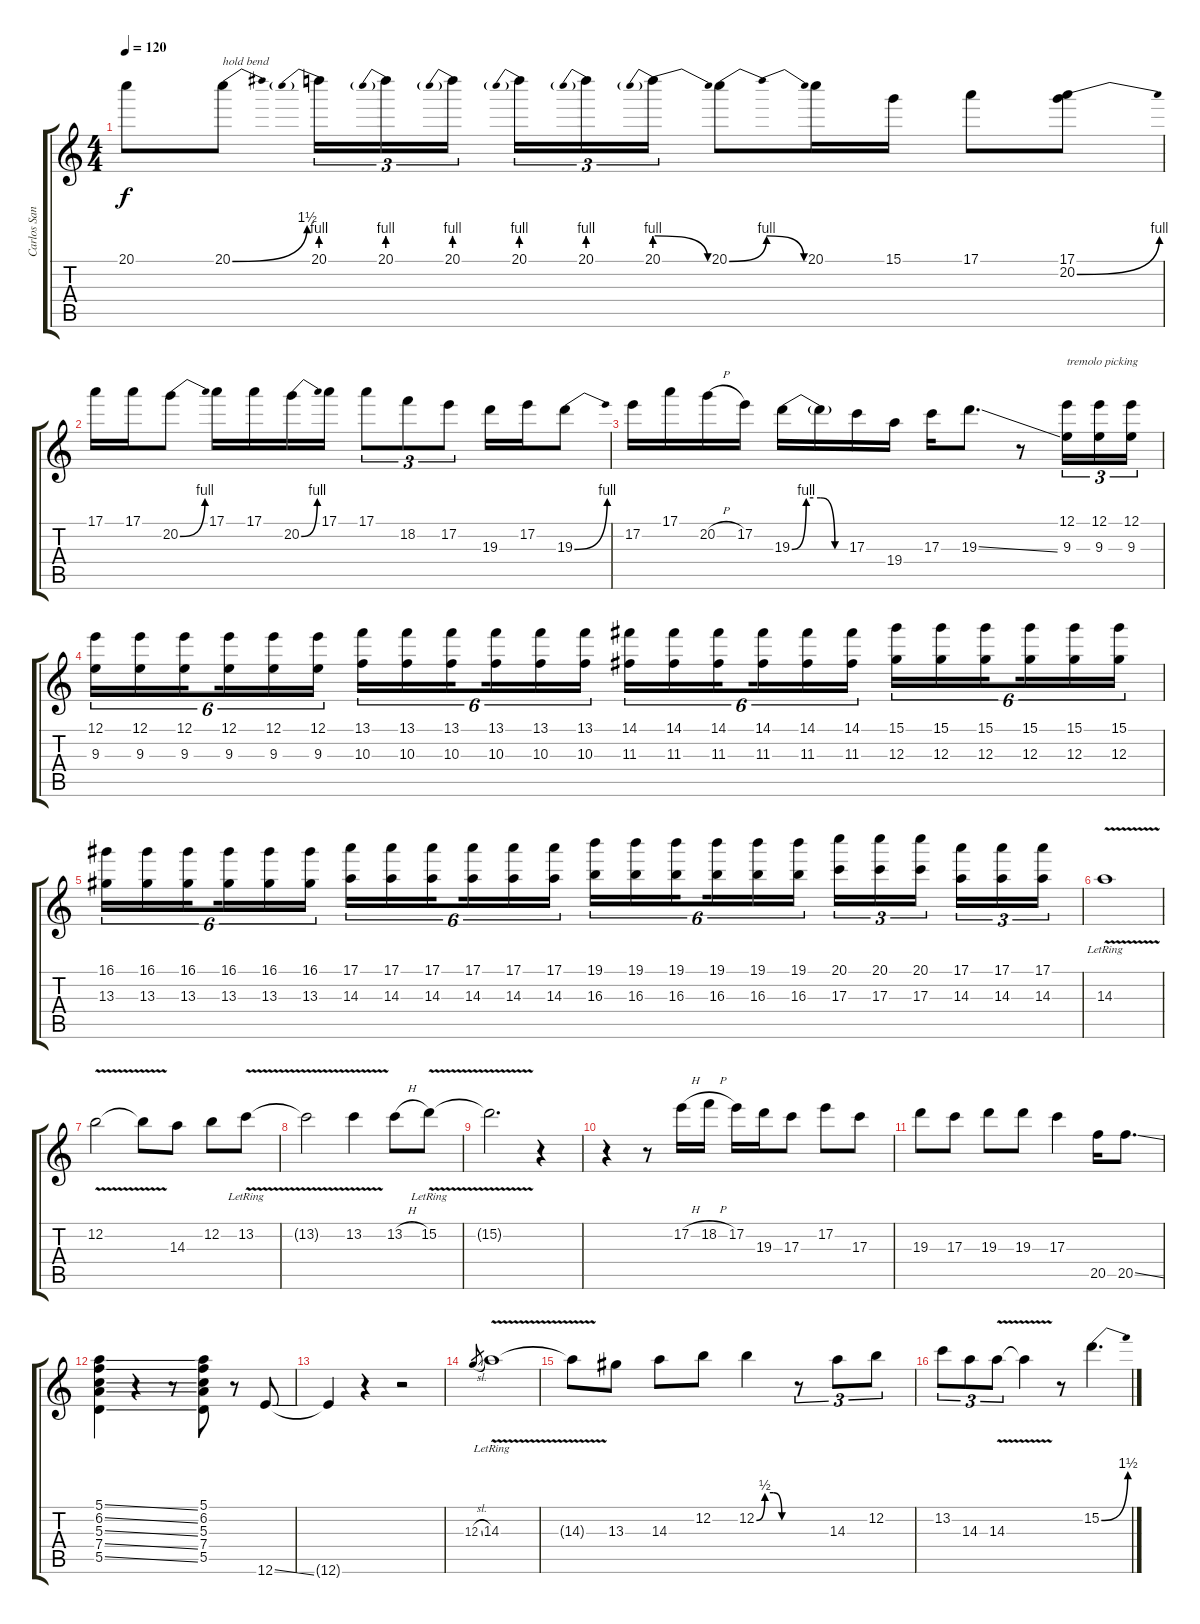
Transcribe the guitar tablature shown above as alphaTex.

\track ("Carlos Santana" "Carlos San") {instrument distortionguitar}
\staff {score tabs}
\tuning (E4 B3 G3 D3 A2 E2) {hide}
\ts (4 4)
\tempo 120
\clef g2
\ks c
20.1.8{dy f} 20.1{be (bend 0 0 60 6)}.8{txt "hold bend"} 20.1{be (prebend 0 4 60 4)}.16{tu (3 2)} 20.1{be (prebend 0 4 60 4)}.16{tu (3 2)} 20.1{be (prebend 0 4 60 4)}.16{tu (3 2) beam splitsecondary} 20.1{be (prebend 0 4 60 4)}.16{tu (3 2)} 20.1{be (prebend 0 4 60 4)}.16{tu (3 2)} 20.1{be (prebendrelease 0 4 60 0)}.16{tu (3 2)} 20.1{be (bendrelease 0 0 20 4 50 4 60 0)}.8 20.1.16 15.1.16 17.1.8 (17.1 20.2{be (bend 0 0 60 4)}).8 |
17.1.16 17.1.16 20.2{be (bend 0 0 60 4)}.8 17.1.16 17.1.16 20.2{be (bend 0 0 60 4)}.16 17.1.16 17.1.8{tu (3 2)} 18.2.8{tu (3 2)} 17.2.8{tu (3 2)} 19.3.16 17.2.16 19.3{be (bend 0 0 60 4)}.8 |
17.2.16 17.1.16 20.2{h}.16 17.2.16 19.3{be (custom 0 0 15 4 30 4 45 0 60 0)}.16 19.3{t}.16 17.3.16 19.4.16 17.3.16 19.3{ss}.8{d} r.8 (12.1 9.3).16{tu (3 2) txt "tremolo picking"} (12.1 9.3).16{tu (3 2)} (12.1 9.3).16{tu (3 2)} |
(12.1 9.3).16{tu (6 4)} (12.1 9.3).16{tu (6 4)} (12.1 9.3).16{tu (6 4) beam splitsecondary} (12.1 9.3).16{tu (6 4)} (12.1 9.3).16{tu (6 4)} (12.1 9.3).16{tu (6 4)} (13.1 10.3).16{tu (6 4)} (13.1 10.3).16{tu (6 4)} (13.1 10.3).16{tu (6 4) beam splitsecondary} (13.1 10.3).16{tu (6 4)} (13.1 10.3).16{tu (6 4)} (13.1 10.3).16{tu (6 4)} (14.1 11.3).16{tu (6 4)} (14.1 11.3).16{tu (6 4)} (14.1 11.3).16{tu (6 4) beam splitsecondary} (14.1 11.3).16{tu (6 4)} (14.1 11.3).16{tu (6 4)} (14.1 11.3).16{tu (6 4)} (15.1 12.3).16{tu (6 4)} (15.1 12.3).16{tu (6 4)} (15.1 12.3).16{tu (6 4) beam splitsecondary} (15.1 12.3).16{tu (6 4)} (15.1 12.3).16{tu (6 4)} (15.1 12.3).16{tu (6 4)} |
(16.1 13.3).16{tu (6 4)} (16.1 13.3).16{tu (6 4)} (16.1 13.3).16{tu (6 4) beam splitsecondary} (16.1 13.3).16{tu (6 4)} (16.1 13.3).16{tu (6 4)} (16.1 13.3).16{tu (6 4)} (17.1 14.3).16{tu (6 4)} (17.1 14.3).16{tu (6 4)} (17.1 14.3).16{tu (6 4) beam splitsecondary} (17.1 14.3).16{tu (6 4)} (17.1 14.3).16{tu (6 4)} (17.1 14.3).16{tu (6 4)} (19.1 16.3).16{tu (6 4)} (19.1 16.3).16{tu (6 4)} (19.1 16.3).16{tu (6 4) beam splitsecondary} (19.1 16.3).16{tu (6 4)} (19.1 16.3).16{tu (6 4)} (19.1 16.3).16{tu (6 4)} (20.1 17.3).16{tu (3 2)} (20.1 17.3).16{tu (3 2)} (20.1 17.3).16{tu (3 2) beam splitsecondary} (17.1 14.3).16{tu (3 2)} (17.1 14.3).16{tu (3 2)} (17.1 14.3).16{tu (3 2)} |
14.3{v lr}.1 |
12.2{v}.2 12.2{t}.8 14.3.8 12.2.8 13.2{v lr}.8 |
13.2{t}.2 13.2{v}.4 13.2{h}.8 15.2{v lr}.8 |
15.2{t}.2{d} r.4 |
r.4 r.8 17.2{h}.16 18.2{h}.16 17.2.16 19.3.16 17.3.8 17.2.8 17.3.8 |
19.3.8 17.3.8 19.3.8 19.3.8 17.3.4 20.5.16 20.5{ss}.8{d} |
(5.1{ss} 6.2{ss} 5.3{ss} 7.4{ss} 5.5{ss}).4 r.4 r.8 (5.1 6.2 5.3 7.4 5.5).8 r.8 12.6{ss}.8 |
12.6{t}.4 r.4 r.2 |
12.3{sl}.8{gr} 14.3{v lr}.1 |
14.3{t}.8 13.3.8 14.3.8 12.2.8 12.2{be (custom 0 0 15 2 30 2 45 0 60 0)}.4 r.8{tu (3 2)} 14.3.8{tu (3 2)} 12.2.8{tu (3 2)} |
13.2.8{tu (3 2)} 14.3.8{tu (3 2)} 14.3{v}.8{tu (3 2)} 14.3{t}.4 r.8 15.2{be (bend 0 0 60 6)}.4{d}
